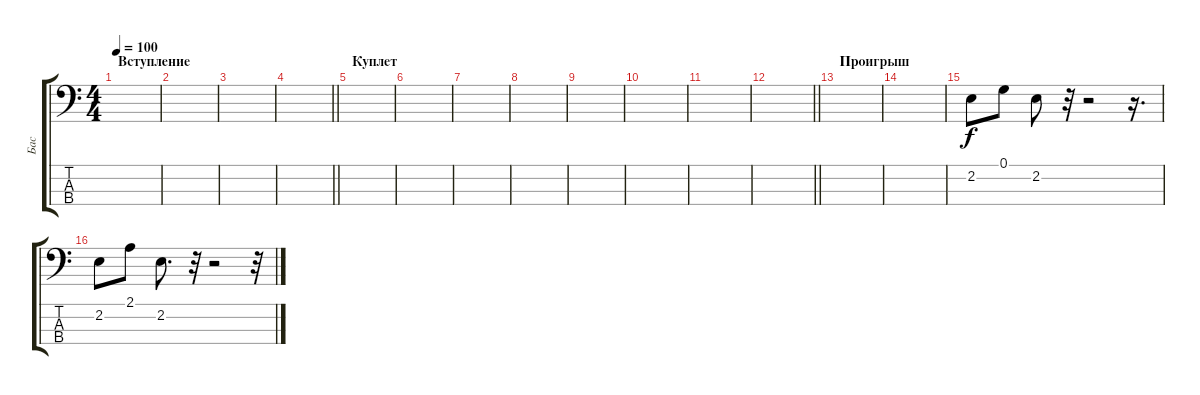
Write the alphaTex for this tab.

\track ("Бас" "Бас") {instrument electricbassfinger}
\staff {score tabs}
\tuning (G2 D2 A1 E1) {hide}
\ts (4 4)
\section ("" "Вступление")
\tempo 100
\clef f4
\ks c
|
|
|
\barLineRight lightlight
|
\section ("" "Куплет")
|
|
|
|
|
|
|
\barLineRight lightlight
|
\section ("" "Проигрыш")
|
|
2.2.8 0.1.8 2.2.8 r.32 r.2 r.16{d} |
2.2.8 2.1.8 2.2.8{d} r.32 r.2 r.32
